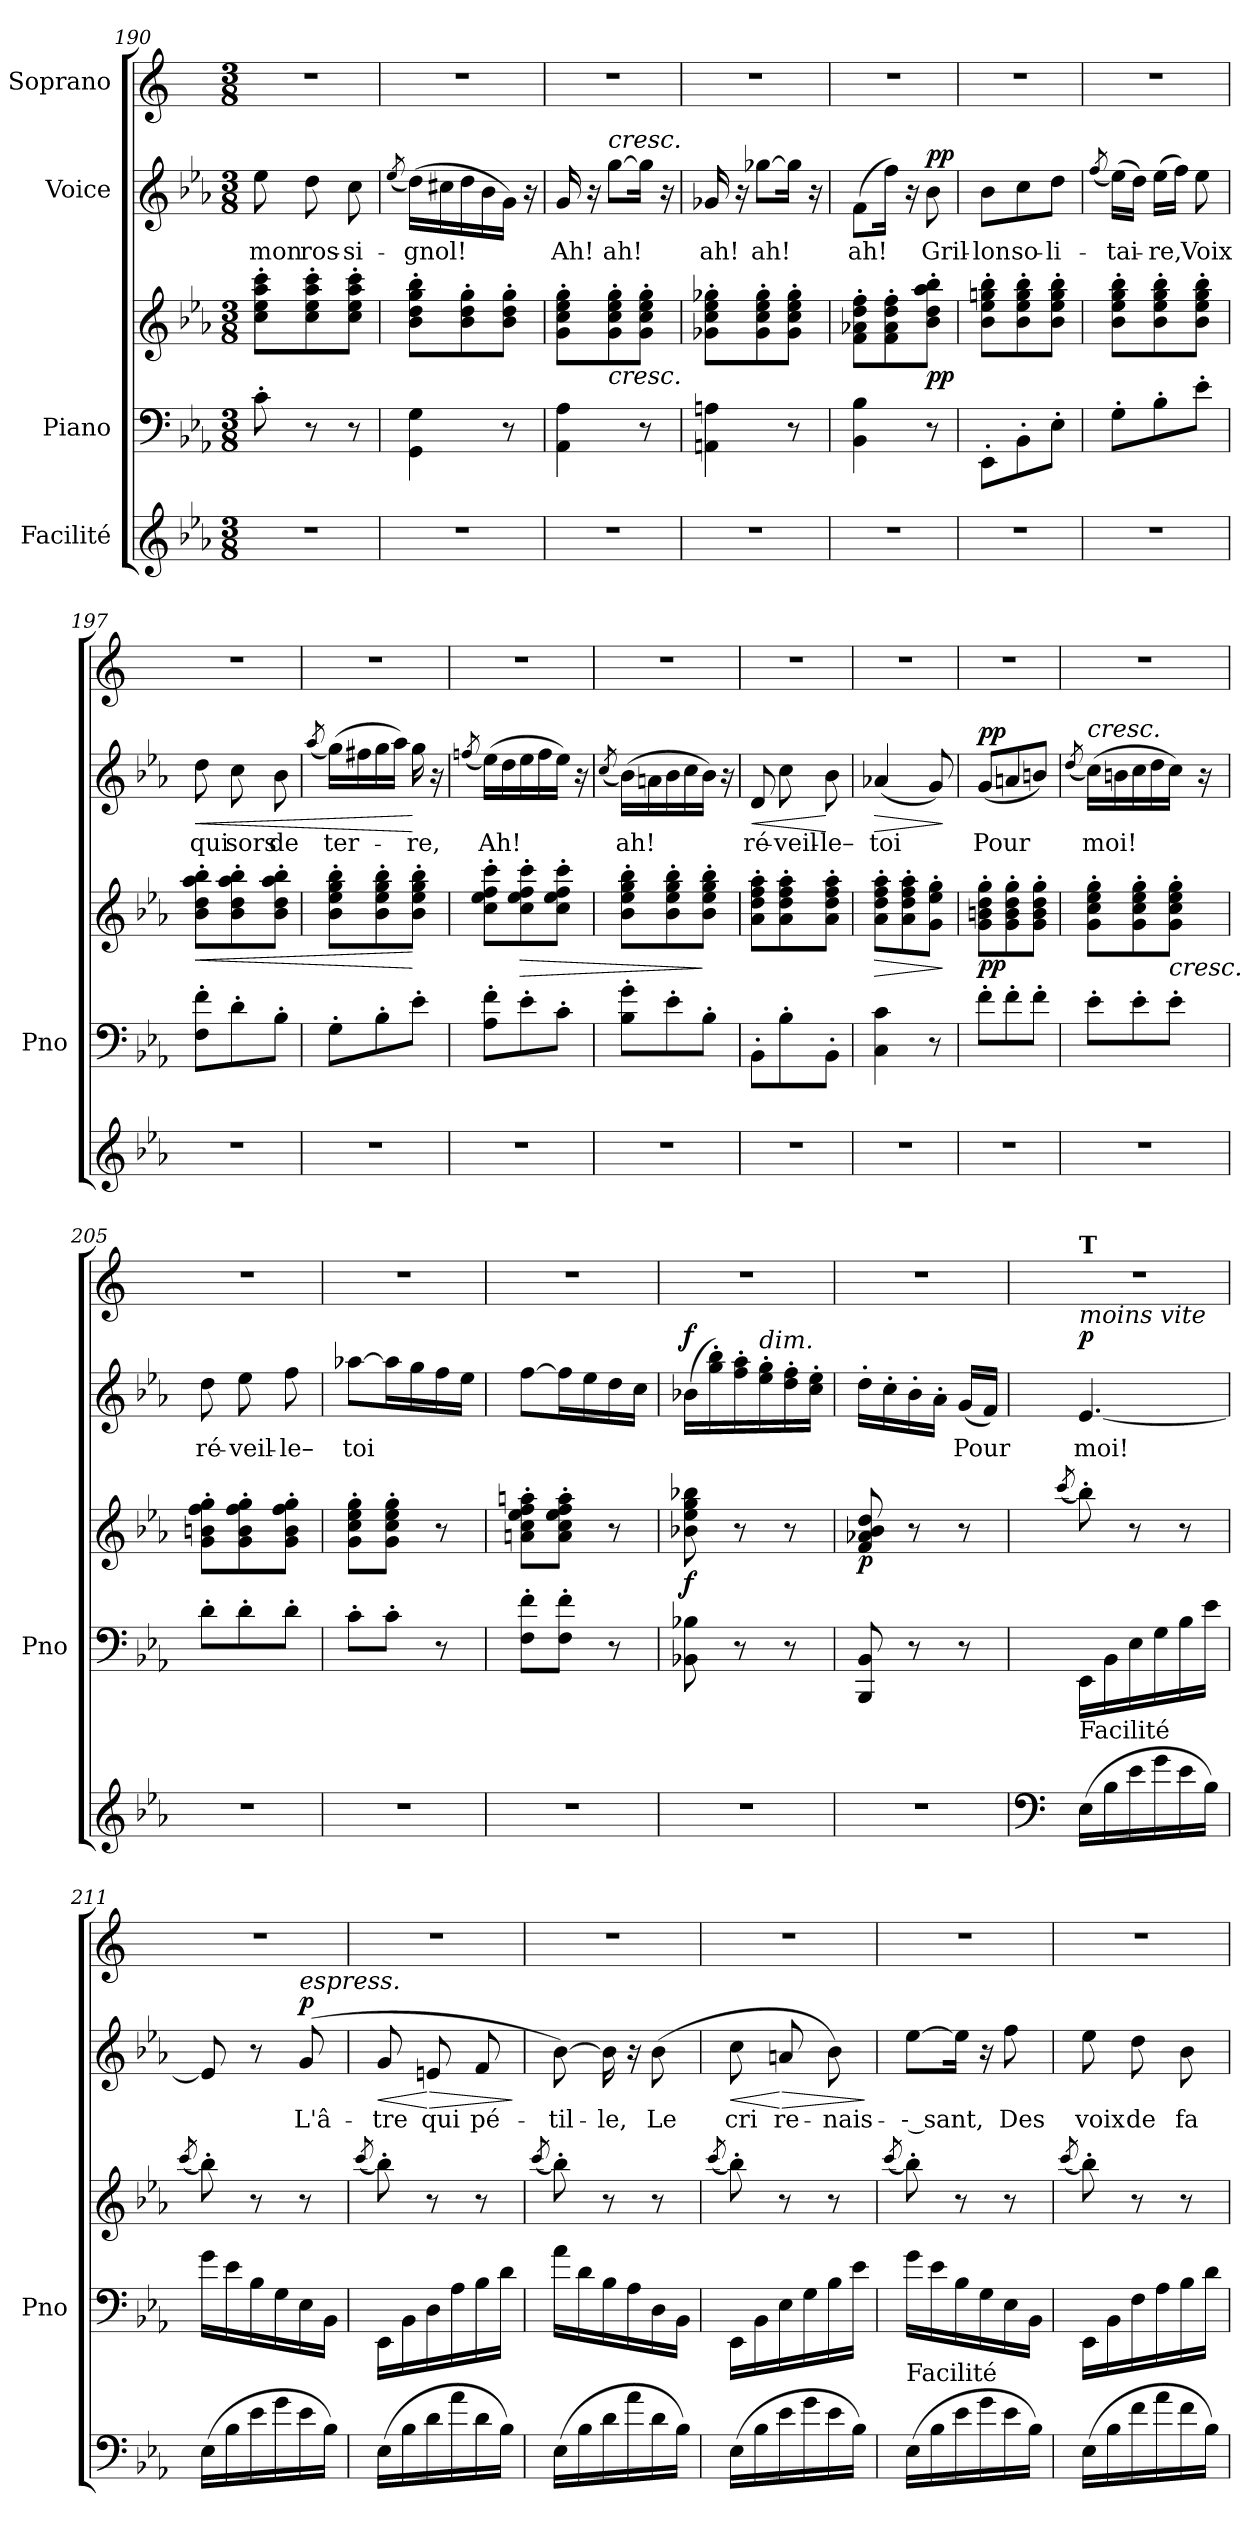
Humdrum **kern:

**kern	**kern	**kern	**dynam	**kern	**text	**dynam	**kern
*part4	*part3	*part3	*part3	*part2	*part2	*part2	*part1
*staff5	*staff4	*staff3	*staff3/4	*staff2	*staff2	*staff2	*staff1
*I"Facilité	*I"Piano	*	*	*I"Voice	*	*	*I"Soprano
*	*I'Pno	*	*	*	*	*	*
*clefG2	*clefF4	*clefG2	*	*clefG2	*	*	*clefG2
*k[b-e-a-]	*k[b-e-a-]	*k[b-e-a-]	*	*k[b-e-a-]	*	*	*k[]
*M3/8	*M3/8	*M3/8	*	*M3/8	*	*	*M3/8
=190	=190	=190	=190	=190	=190	=190	=190
!	!	!	!	!	!LO:LY:b	!	!
4.r	8c'\	8cc\' 8ee-\' 8aa-\' 8ccc\'L	.	8ee-\	mon	.	4.r
!	!	!	!	!	!LO:LY:b	!	!
.	8r	8cc\' 8ee-\' 8aa-\' 8ccc\'	.	8dd\	ros-	.	.
!	!	!	!	!	!LO:LY:b	!	!
.	8r	8cc\' 8ee-\' 8aa-\' 8ccc\'J	.	8cc\	-si-	.	.
=191	=191	=191	=191	=191	=191	=191	=191
.	.	.	.	(<8qee-/	.	.	.
!	!	!	!	!	!LO:LY:b	!	!
4.r	4GG\ 4G\	8b-\' 8dd\' 8gg\' 8bb-\'L	.	(>16dd\LL)	-gnol!	.	4.r
.	.	.	.	16cc#X\	.	.	.
.	.	8b-\' 8dd\' 8gg\'	.	16dd\	.	.	.
.	.	.	.	16b-\	.	.	.
.	8r	8b-\' 8dd\' 8gg\'J	.	16g\JJ)	.	.	.
.	.	.	.	16r	.	.	.
!!LO:PB:g=z
=192	=192	=192	=192	=192	=192	=192	=192
!	!	!	!	!	!LO:LY:b	!	!
4.r	4AA-\ 4A-\	8g\' 8cc\' 8ee-\' 8gg\'L	.	16g/	Ah!	.	4.r
.	.	.	.	16r	.	.	.
!	!	!	!	!LO:TX:a:i:t=cresc.	!	!	!
!	!	!LO:TX:b:i:t=cresc.	!	!	!	!	!
!	!	!	!	!	!LO:LY:b	!	!
.	.	8g\' 8cc\' 8ee-\' 8gg\'	.	[8gg\L	ah!	.	.
.	8r	8g\' 8cc\' 8ee-\' 8gg\'J	.	16gg\Jk]	.	.	.
.	.	.	.	16r	.	.	.
=193	=193	=193	=193	=193	=193	=193	=193
!	!	!	!	!	!LO:LY:b	!	!
4.r	4AAn\ 4An\	8g-X\' 8cc\' 8ee-\' 8gg-X\'L	.	16g-X/	ah!	.	4.r
.	.	.	.	16r	.	.	.
!	!	!	!	!	!LO:LY:b	!	!
.	.	8g-\' 8cc\' 8ee-\' 8gg-\'	.	[8gg-X\L	ah!	.	.
.	8r	8g-\' 8cc\' 8ee-\' 8gg-\'J	.	16gg-\Jk]	.	.	.
.	.	.	.	16r	.	.	.
=194	=194	=194	=194	=194	=194	=194	=194
!	!	!	!	!	!LO:LY:b	!	!
4.r	4BB-\ 4B-\	8f\' 8a-X\' 8dd\' 8ff\'L	.	(>8f\L	ah!	.	4.r
.	.	8f\' 8a-\' 8dd\' 8ff\'	.	16ff\Jk)	.	.	.
.	.	.	.	16r	.	.	.
!	!	!	!LO:DY:b	!	!LO:LY:b	!LO:DY:a	!
.	8r	8b-\' 8dd\' 8aa-\' 8bb-\'J	pp	8b-\	Gril-	pp	.
=195	=195	=195	=195	=195	=195	=195	=195
!	!	!	!	!	!LO:LY:b	!	!
4.r	8EE-'\L	8b-\' 8ee-\' 8ggn\' 8bb-\'L	.	8b-\L	-lon	.	4.r
!	!	!	!	!	!LO:LY:b	!	!
.	8BB-'\	8b-\' 8ee-\' 8gg\' 8bb-\'	.	8cc\	so-	.	.
!	!	!	!	!	!LO:LY:b	!	!
.	8E-'\J	8b-\' 8ee-\' 8gg\' 8bb-\'J	.	8dd\J	-li-	.	.
=196	=196	=196	=196	=196	=196	=196	=196
.	.	.	.	(<8qff/	.	.	.
!	!	!	!	!	!LO:LY:b	!	!
4.r	8G'\L	8b-\' 8ee-\' 8gg\' 8bb-\'L	.	(>16ee-\LL)	tai-	.	4.r
.	.	.	.	16dd\JJ)	.	.	.
!	!	!	!	!	!LO:LY:b	!	!
.	8B-'\	8b-\' 8ee-\' 8gg\' 8bb-\'	.	(>16ee-\LL	-re,	.	.
.	.	.	.	16ff\JJ)	.	.	.
!	!	!	!	!	!LO:LY:b	!	!
.	8e-'\J	8b-\' 8ee-\' 8gg\' 8bb-\'J	.	8ee-\	Voix	.	.
=197	=197	=197	=197	=197	=197	=197	=197
!	!	!	!LO:HP:b	!	!LO:LY:b	!LO:HP:b	!
4.r	8F\' 8f\'L	8b-\' 8dd\' 8aa-\' 8bb-\'L	<	8dd\	qui	<	4.r
!	!	!	!	!	!LO:LY:b	!	!
.	8d'\	8b-\' 8dd\' 8aa-\' 8bb-\'	.	8cc\	sors	.	.
!	!	!	!	!	!LO:LY:b	!	!
.	8B-'\J	8b-\' 8dd\' 8aa-\' 8bb-\'J	.	8b-\	de	.	.
!!LO:LB:g=z
=198	=198	=198	=198	=198	=198	=198	=198
.	.	.	.	(<8qaa-/	.	.	.
!	!	!	!	!	!LO:LY:b	!	!
4.r	8G'\L	8b-\' 8ee-\' 8gg\' 8bb-\'L	.	(>16gg\LL)	ter-	.	4.r
.	.	.	.	16ff#X\	.	.	.
.	8B-'\	8b-\' 8ee-\' 8gg\' 8bb-\'	.	16gg\	.	.	.
.	.	.	.	16aa-\JJ)	.	.	.
!	!	!	!	!	!LO:LY:b	!	!
.	8e-'\J	8b-\' 8ee-\' 8gg\' 8bb-\'J	[	16gg\	-re,	[	.
.	.	.	.	16r	.	.	.
=199	=199	=199	=199	=199	=199	=199	=199
.	.	.	.	(<8qffn/	.	.	.
!	!	!	!	!	!LO:LY:b	!	!
4.r	8A-\' 8f\'L	8cc\' 8ee-\' 8ff\' 8ccc\'L	.	(>16ee-\LL)	Ah!	.	4.r
.	.	.	.	16dd\	.	.	.
!	!	!	!LO:HP:b	!	!	!	!
.	8e-'\	8cc\' 8ee-\' 8ff\' 8ccc\'	>	16ee-\	.	.	.
.	.	.	.	16ff\	.	.	.
.	8c'\J	8cc\' 8ee-\' 8ff\' 8ccc\'J	.	16ee-\JJ)	.	.	.
.	.	.	.	16r	.	.	.
=200	=200	=200	=200	=200	=200	=200	=200
.	.	.	.	(<8qcc/	.	.	.
!	!	!	!	!	!LO:LY:b	!	!
4.r	8B-\' 8g\'L	8b-\' 8ee-\' 8gg\' 8bb-\'L	.	(>16b-\LL)	-ah!	.	4.r
.	.	.	.	16an\	.	.	.
.	8e-'\	8b-\' 8ee-\' 8gg\' 8bb-\'	.	16b-\	.	.	.
.	.	.	.	16cc\	.	.	.
.	8B-'\J	8b-\' 8ee-\' 8gg\' 8bb-\'J	]	16b-\JJ)	.	.	.
.	.	.	.	16r	.	.	.
=201	=201	=201	=201	=201	=201	=201	=201
!	!	!	!	!	!LO:LY:b	!LO:HP:b	!
4.r	8BB-'\L	8a-\' 8dd\' 8ff\' 8aa-\'L	.	8d/	ré-	<	4.r
!	!	!	!	!	!LO:LY:b	!	!
.	8B-'\	8a-\' 8dd\' 8ff\' 8aa-\'	.	8cc\	-veil-	.	.
!	!	!	!	!	!LO:LY:b	!	!
.	8BB-'\J	8a-\' 8dd\' 8ff\' 8aa-\'J	.	8b-\	-le–	[	.
=202	=202	=202	=202	=202	=202	=202	=202
!	!	!	!LO:HP:b	!	!LO:LY:b	!LO:HP:b	!
4.r	4C\ 4c\	8a-\' 8dd\' 8ff\' 8aa-\'L	>	(<4a-X/	toi	>	4.r
.	.	8a-\' 8dd\' 8ff\' 8aa-\'	.	.	.	.	.
.	8r	8g\' 8ee-\' 8gg\'J	.	8g/)	.	.	.
.	.	.	]	.	.	]	.
=203	=203	=203	=203	=203	=203	=203	=203
!	!	!	!LO:DY:b	!	!LO:LY:b	!LO:DY:a	!
4.r	8f'\L	8g\' 8bn\' 8dd\' 8gg\'L	pp	(<8g/L	Pour	pp	4.r
.	8f'\	8g\' 8b\' 8dd\' 8gg\'	.	8an/	.	.	.
.	8f'\J	8g\' 8b\' 8dd\' 8gg\'J	.	8bn/J)	.	.	.
!!LO:LB:g=z
=204	=204	=204	=204	=204	=204	=204	=204
.	.	.	.	(<8qdd/	.	.	.
!	!	!	!	!LO:TX:a:i:t=cresc.	!	!	!
!	!	!	!	!	!LO:LY:b	!	!
4.r	8e-'\L	8g\' 8cc\' 8ee-\' 8gg\'L	.	(>16cc\LL)	moi!	.	4.r
.	.	.	.	16bn\	.	.	.
.	8e-'\	8g\' 8cc\' 8ee-\' 8gg\'	.	16cc\	.	.	.
.	.	.	.	16dd\	.	.	.
!	!	!LO:TX:b:i:t=cresc.	!	!	!	!	!
.	8e-'\J	8g\' 8cc\' 8ee-\' 8gg\'J	.	16cc\JJ)	.	.	.
.	.	.	.	16r	.	.	.
=205	=205	=205	=205	=205	=205	=205	=205
!	!	!	!	!	!LO:LY:b	!	!
4.r	8d'\L	8g\' 8bn\' 8ff\' 8gg\'L	.	8dd\	ré-	.	4.r
!	!	!	!	!	!LO:LY:b	!	!
.	8d'\	8g\' 8b\' 8ff\' 8gg\'	.	8ee-\	-veil-	.	.
!	!	!	!	!	!LO:LY:b	!	!
.	8d'\J	8g\' 8b\' 8ff\' 8gg\'J	.	8ff\	-le–	.	.
=206	=206	=206	=206	=206	=206	=206	=206
!	!	!	!	!	!LO:LY:b	!	!
4.r	8c'\L	8g\' 8cc\' 8ee-\' 8gg\'L	.	[8aa-X\L	toi	.	4.r
.	8c'\J	8g\' 8cc\' 8ee-\' 8gg\'J	.	16aa-\L]	.	.	.
.	.	.	.	16gg\	.	.	.
.	8r	8r	.	16ff\	.	.	.
.	.	.	.	16ee-\JJ	.	.	.
=207	=207	=207	=207	=207	=207	=207	=207
4.r	8F\' 8f\'L	8an\' 8cc\' 8ee-\' 8ff\' 8aan\'L	.	[8ff\L	.	.	4.r
.	8F\' 8f\'J	8a\' 8cc\' 8ee-\' 8ff\' 8aa\'J	.	16ff\L]	.	.	.
.	.	.	.	16ee-\	.	.	.
.	8r	8r	.	16dd\	.	.	.
.	.	.	.	16cc\JJ	.	.	.
=208	=208	=208	=208	=208	=208	=208	=208
!	!	!	!LO:DY:b	!	!	!LO:DY:a	!
4.r	8BB-X\ 8B-X\	8b-X\ 8ee-\ 8gg\ 8bb-X\	f	(>16b-X\LL	.	f	4.r
.	.	.	.	16gg\' 16bb-\')	.	.	.
.	8r	8r	.	16ff\' 16aa-\'	.	.	.
!	!	!	!	!LO:TX:a:i:t=dim.	!	!	!
.	.	.	.	16ee-\' 16gg\'	.	.	.
.	8r	8r	.	16dd\' 16ff\'	.	.	.
.	.	.	.	16cc\' 16ee-\'JJ	.	.	.
=209	=209	=209	=209	=209	=209	=209	=209
!	!	!	!LO:DY:b	!	!	!	!
4.r	8BBB-/ 8BB-/	8f/ 8a-X/ 8b-/ 8dd/	p	16dd'\LL	.	.	4.r
.	.	.	.	16cc'\	.	.	.
.	8r	8r	.	16b-'\	.	.	.
.	.	.	.	16a-'\JJ	.	.	.
!	!	!	!	!	!LO:LY:b	!	!
.	8r	8r	.	(<16g/LL	Pour	.	.
.	.	.	.	16f/JJ)	.	.	.
!!LO:LB:g=z
=210	=210	=210	=210	=210	=210	=210	=210
*clefF4	*	*	*	*	*	*	*
.	.	(<8qccc/	.	.	.	.	.
!	!	!	!	!	!	!	!LO:TX:a:B:t=T
!	!	!	!	!LO:TX:a:i:t=moins vite	!	!	!
!	!LO:TX:b:t=Facilité	!	!	!	!	!	!
!	!	!	!LO:DY:b	!	!LO:LY:b	!	!
!	!	!	!LO:DY:n=1:b	!	!	!LO:DY:a	!
(>16E-\LL	16EE-\LL	8bb-'\)	pp other-dynamics	[4.e-/	moi!	p	4.r
16B-\	16BB-\	.	.	.	.	.	.
16e-\	16E-\	8r	.	.	.	.	.
16g\	16G\	.	.	.	.	.	.
16e-\	16B-\	8r	.	.	.	.	.
16B-\JJ)	16e-\JJ	.	.	.	.	.	.
=211	=211	=211	=211	=211	=211	=211	=211
.	.	(<8qccc/	.	.	.	.	.
(>16E-\LL	16g\LL	8bb-'\)	.	8e-/]	.	.	4.r
16B-\	16e-\	.	.	.	.	.	.
16e-\	16B-\	8r	.	8r	.	.	.
16g\	16G\	.	.	.	.	.	.
!	!	!	!	!LO:TX:a:i:t=espress.	!	!	!
!	!	!	!	!	!LO:LY:b	!LO:DY:a	!
16e-\	16E-\	8r	.	(>8g/	L'â-	p	.
16B-\JJ)	16BB-\JJ	.	.	.	.	.	.
=212	=212	=212	=212	=212	=212	=212	=212
.	.	(<8qccc/	.	.	.	.	.
!	!	!	!	!	!LO:LY:b	!LO:HP:b	!
(>16E-\LL	16EE-\LL	8bb-'\)	.	8g/	-tre	<	4.r
16B-\	16BB-\	.	.	.	.	.	.
!	!	!	!	!	!LO:LY:b	!LO:HP:n=1:b	!
16d\	16D\	8r	.	8en/	qui	[ >	.
16a-\	16A-\	.	.	.	.	.	.
!	!	!	!	!	!LO:LY:b	!	!
16d\	16B-\	8r	.	8f/	pé-	.	.
16B-\JJ)	16d\JJ	.	.	.	.	.	.
.	.	.	.	.	.	]	.
=213	=213	=213	=213	=213	=213	=213	=213
.	.	(<8qccc/	.	.	.	.	.
!	!	!	!	!	!LO:LY:b	!	!
(>16E-\LL	16a-\LL	8bb-'\)	.	[8b-\)	-til-	.	4.r
16B-\	16d\	.	.	.	.	.	.
!	!	!	!	!	!LO:LY:b	!	!
16d\	16B-\	8r	.	16b-\]	-le,	.	.
16a-\	16A-\	.	.	16r	.	.	.
!	!	!	!	!	!LO:LY:b	!	!
16d\	16D\	8r	.	(>8b-\	Le	.	.
16B-\JJ)	16BB-\JJ	.	.	.	.	.	.
=214	=214	=214	=214	=214	=214	=214	=214
.	.	(<8qccc/	.	.	.	.	.
!	!	!	!	!	!LO:LY:b	!LO:HP:b	!
(>16E-\LL	16EE-\LL	8bb-'\)	.	8cc\	cri	<	4.r
16B-\	16BB-\	.	.	.	.	.	.
!	!	!	!	!	!LO:LY:b	!LO:HP:n=1:b	!
16e-\	16E-\	8r	.	8an/	re-	[ >	.
16g\	16G\	.	.	.	.	.	.
!	!	!	!	!	!LO:LY:b	!	!
16e-\	16B-\	8r	.	8b-\)	-nais-	.	.
16B-\JJ)	16e-\JJ	.	.	.	.	.	.
.	.	.	.	.	.	]	.
!!LO:PB:g=z
=215	=215	=215	=215	=215	=215	=215	=215
.	.	(<8qccc/	.	.	.	.	.
!LO:TX:a:t=Facilité	!	!	!	!	!	!	!
!	!	!	!	!	!LO:LY:b	!	!
(>16E-\LL	16g\LL	8bb-'\)	.	[8ee-\L	-- sant,	.	4.r
16B-\	16e-\	.	.	.	.	.	.
16e-\	16B-\	8r	.	16ee-\Jk]	.	.	.
16g\	16G\	.	.	16r	.	.	.
!	!	!	!	!	!LO:LY:b	!	!
16e-\	16E-\	8r	.	8ff\	Des	.	.
16B-\JJ)	16BB-\JJ	.	.	.	.	.	.
=216	=216	=216	=216	=216	=216	=216	=216
.	.	(<8qccc/	.	.	.	.	.
!	!	!	!	!	!LO:LY:b	!	!
(>16E-\LL	16EE-\LL	8bb-'\)	.	8ee-\	voix	.	4.r
16B-\	16BB-\	.	.	.	.	.	.
!	!	!	!	!	!LO:LY:b	!	!
16f\	16F\	8r	.	8dd\	de	.	.
16a-\	16A-\	.	.	.	.	.	.
!	!	!	!	!	!LO:LY:b	!	!
16f\	16B-\	8r	.	8b-\	fa-	.	.
16B-\JJ)	16d\JJ	.	.	.	.	.	.
=	=	=	=	=	=	=	=
*-	*-	*-	*-	*-	*-	*-	*-
